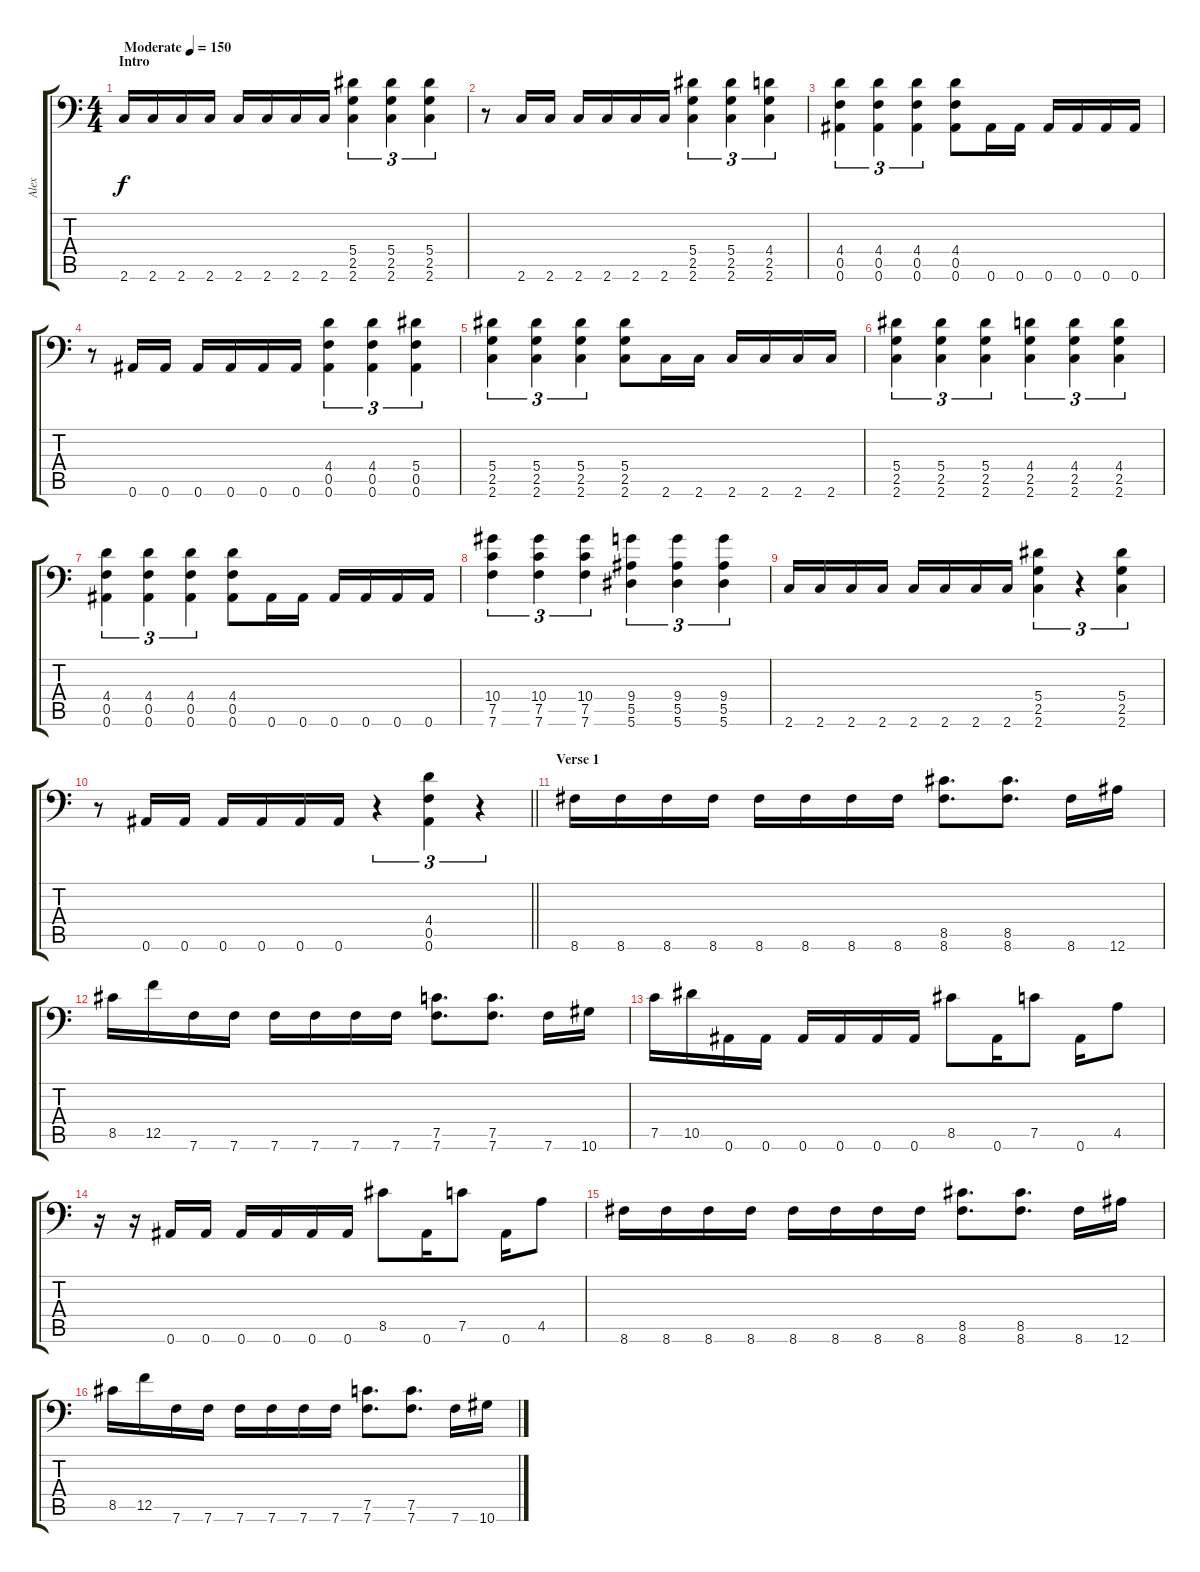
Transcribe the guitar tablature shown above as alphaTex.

\track ("Alex" "Alex") {instrument distortionguitar}
\staff {score tabs}
\tuning (C4 G3 Eb3 Bb2 F2 Bb1) {hide}
\ts (4 4)
\section ("" "Intro")
\tempo (150 "Moderate")
\clef f4
\ks c
2.6.16{dy f instrument distortionguitar} 2.6.16 2.6.16 2.6.16 2.6.16 2.6.16 2.6.16 2.6.16 (5.4 2.5 2.6).4{tu (3 2)} (5.4 2.5 2.6).4{tu (3 2)} (5.4 2.5 2.6).4{tu (3 2)} |
r.8 2.6.16 2.6.16 2.6.16 2.6.16 2.6.16 2.6.16 (5.4 2.5 2.6).4{tu (3 2)} (5.4 2.5 2.6).4{tu (3 2)} (4.4 2.5 2.6).4{tu (3 2)} |
(4.4 0.5 0.6).4{tu (3 2)} (4.4 0.5 0.6).4{tu (3 2)} (4.4 0.5 0.6).4{tu (3 2)} (4.4 0.5 0.6).8 0.6.16 0.6.16 0.6.16 0.6.16 0.6.16 0.6.16 |
r.8 0.6.16 0.6.16 0.6.16 0.6.16 0.6.16 0.6.16 (4.4 0.5 0.6).4{tu (3 2)} (4.4 0.5 0.6).4{tu (3 2)} (5.4 0.5 0.6).4{tu (3 2)} |
(5.4 2.5 2.6).4{tu (3 2)} (5.4 2.5 2.6).4{tu (3 2)} (5.4 2.5 2.6).4{tu (3 2)} (5.4 2.5 2.6).8 2.6.16 2.6.16 2.6.16 2.6.16 2.6.16 2.6.16 |
(5.4 2.5 2.6).4{tu (3 2)} (5.4 2.5 2.6).4{tu (3 2)} (5.4 2.5 2.6).4{tu (3 2)} (4.4 2.5 2.6).4{tu (3 2)} (4.4 2.5 2.6).4{tu (3 2)} (4.4 2.5 2.6).4{tu (3 2)} |
(4.4 0.5 0.6).4{tu (3 2)} (4.4 0.5 0.6).4{tu (3 2)} (4.4 0.5 0.6).4{tu (3 2)} (4.4 0.5 0.6).8 0.6.16 0.6.16 0.6.16 0.6.16 0.6.16 0.6.16 |
(10.4 7.5 7.6).4{tu (3 2)} (10.4 7.5 7.6).4{tu (3 2)} (10.4 7.5 7.6).4{tu (3 2)} (9.4 5.5 5.6).4{tu (3 2)} (9.4 5.5 5.6).4{tu (3 2)} (9.4 5.5 5.6).4{tu (3 2)} |
2.6.16 2.6.16 2.6.16 2.6.16 2.6.16 2.6.16 2.6.16 2.6.16 (5.4 2.5 2.6).4{tu (3 2)} r.4{tu (3 2)} (5.4 2.5 2.6).4{tu (3 2)} |
\barLineRight lightlight
r.8 0.6.16 0.6.16 0.6.16 0.6.16 0.6.16 0.6.16 r.4{tu (3 2)} (4.4 0.5 0.6).4{tu (3 2)} r.4{tu (3 2)} |
\section ("" "Verse 1")
8.6.16 8.6.16 8.6.16 8.6.16 8.6.16 8.6.16 8.6.16 8.6.16 (8.5 8.6).8{d} (8.5 8.6).8{d} 8.6.16 12.6.16 |
8.5.16 12.5.16 7.6.16 7.6.16 7.6.16 7.6.16 7.6.16 7.6.16 (7.5 7.6).8{d} (7.5 7.6).8{d} 7.6.16 10.6.16 |
7.5.16 10.5.16 0.6.16 0.6.16 0.6.16 0.6.16 0.6.16 0.6.16 8.5.8 0.6.16 7.5.8 0.6.16 4.5.8 |
r.16 r.16 0.6.16 0.6.16 0.6.16 0.6.16 0.6.16 0.6.16 8.5.8 0.6.16 7.5.8 0.6.16 4.5.8 |
8.6.16 8.6.16 8.6.16 8.6.16 8.6.16 8.6.16 8.6.16 8.6.16 (8.5 8.6).8{d} (8.5 8.6).8{d} 8.6.16 12.6.16 |
8.5.16 12.5.16 7.6.16 7.6.16 7.6.16 7.6.16 7.6.16 7.6.16 (7.5 7.6).8{d} (7.5 7.6).8{d} 7.6.16 10.6.16
